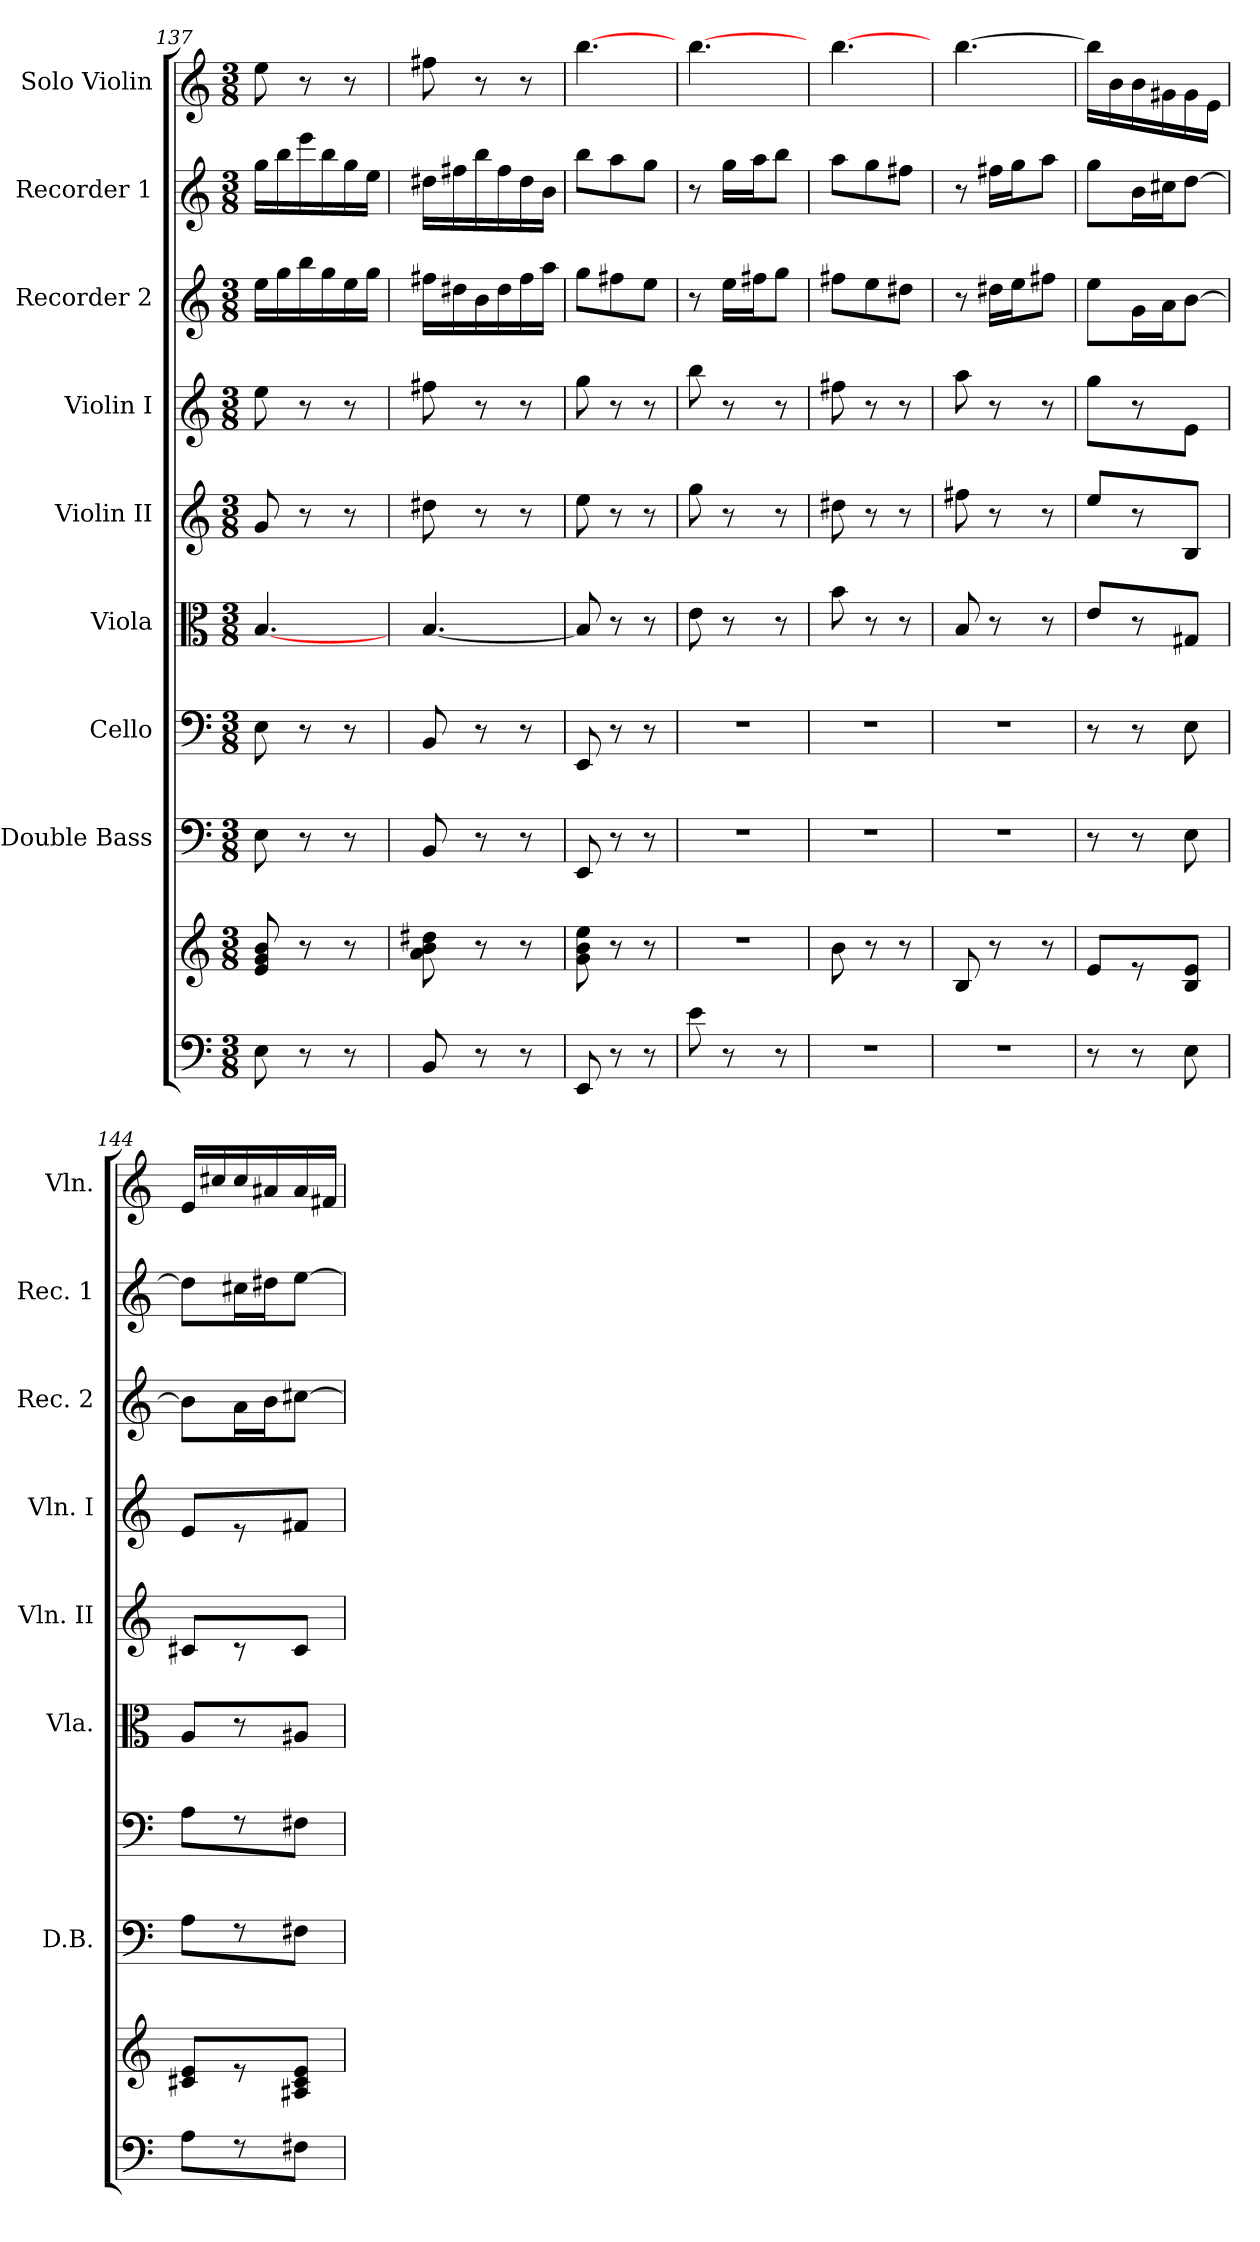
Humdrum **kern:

**kern	**kern	**kern	**kern	**kern	**kern	**kern	**kern	**kern	**kern
*part9	*part9	*part8	*part7	*part6	*part5	*part4	*part3	*part2	*part1
*staff10	*staff9	*staff8	*staff7	*staff6	*staff5	*staff4	*staff3	*staff2	*staff1
*	*	*I"Double Bass	*I"Cello	*I"Viola	*I"Violin II	*I"Violin I	*I"Recorder 2	*I"Recorder 1	*I"Solo Violin
*	*	*I'D.B.	*	*I'Vla.	*I'Vln. II	*I'Vln. I	*I'Rec. 2	*I'Rec. 1	*I'Vln.
*clefF4	*clefG2	*clefF4	*clefF4	*clefC3	*clefG2	*clefG2	*clefG2	*clefG2	*clefG2
*	*	*ITrd7c12	*	*	*	*	*	*	*
*M3/8	*M3/8	*M3/8	*M3/8	*M3/8	*M3/8	*M3/8	*M3/8	*M3/8	*M3/8
=137	=137	=137	=137	=137	=137	=137	=137	=137	=137
8E\	8e/ 8g/ 8b/	8EE\	8E\	[4.B/	8g/	8ee\	16ee\LL	16gg\LL	8ee\
.	.	.	.	.	.	.	16gg\	16bb\	.
8r	8r	8r	8r	.	8r	8r	16bb\	16eee\	8r
.	.	.	.	.	.	.	16gg\	16bb\	.
8r	8r	8r	8r	.	8r	8r	16ee\	16gg\	8r
.	.	.	.	.	.	.	16gg\JJ	16ee\JJ	.
=138	=138	=138	=138	=138	=138	=138	=138	=138	=138
8BB/	8a\ 8b\ 8dd#\	8BBB/	8BB/	[4.B/	8dd#\	8ff#\	16ff#\LL	16dd#\LL	8ff#\
.	.	.	.	.	.	.	16dd#\	16ff#\	.
8r	8r	8r	8r	.	8r	8r	16b\	16bb\	8r
.	.	.	.	.	.	.	16dd#\	16ff#\	.
8r	8r	8r	8r	.	8r	8r	16ff#\	16dd#\	8r
.	.	.	.	.	.	.	16aa\JJ	16b\JJ	.
=139	=139	=139	=139	=139	=139	=139	=139	=139	=139
8EE/	8g\ 8b\ 8ee\	8EEE/	8EE/	8B/]	8ee\	8gg\	8gg\L	8bb\L	[4.bb\
8r	8r	8r	8r	8r	8r	8r	8ff#\	8aa\	.
8r	8r	8r	8r	8r	8r	8r	8ee\J	8gg\J	.
=140	=140	=140	=140	=140	=140	=140	=140	=140	=140
8e\	4.r	4.r	4.r	8e\	8gg\	8bb\	8r	8r	[4.bb\
8r	.	.	.	8r	8r	8r	16ee\LL	16gg\LL	.
.	.	.	.	.	.	.	16ff#\J	16aa\J	.
8r	.	.	.	8r	8r	8r	8gg\J	8bb\J	.
=141	=141	=141	=141	=141	=141	=141	=141	=141	=141
4.r	8b\	4.r	4.r	8b\	8dd#\	8ff#\	8ff#\L	8aa\L	[4.bb\
.	8r	.	.	8r	8r	8r	8ee\	8gg\	.
.	8r	.	.	8r	8r	8r	8dd#\J	8ff#\J	.
=142	=142	=142	=142	=142	=142	=142	=142	=142	=142
4.r	8B/	4.r	4.r	8B/	8ff#\	8aa\	8r	8r	[4.bb\
.	8r	.	.	8r	8r	8r	16dd#\LL	16ff#\LL	.
.	.	.	.	.	.	.	16ee\J	16gg\J	.
.	8r	.	.	8r	8r	8r	8ff#\J	8aa\J	.
=143	=143	=143	=143	=143	=143	=143	=143	=143	=143
8r	8e/L	8r	8r	8e/L	8ee/L	8gg\L	8ee\L	8gg\L	16bb\LL]
.	.	.	.	.	.	.	.	.	16b\
8r	8r	8r	8r	8r	8r	8r	16g\L	16b\L	16b\
.	.	.	.	.	.	.	16a\J	16cc#\J	16g#\
8E\	8B/ 8e/J	8EE\	8E\	8G#/J	8B/J	8e\J	[8b\J	[8dd\J	16g#\
.	.	.	.	.	.	.	.	.	16e\JJ
!!LO:LB:g=z
=144	=144	=144	=144	=144	=144	=144	=144	=144	=144
8A\L	8c#/ 8e/L	8AA\L	8A\L	8A/L	8c#/L	8e/L	8b\L]	8dd\L]	16e/LL
.	.	.	.	.	.	.	.	.	16cc#/
8r	8r	8r	8r	8r	8r	8r	16a\L	16cc#\L	16cc#/
.	.	.	.	.	.	.	16b\J	16dd#\J	16a#/
8F#\J	8A#/ 8c#/ 8e/J	8FF#\J	8F#\J	8A#/J	8c#/J	8f#/J	[8cc#\J	[8ee\J	16a#/
.	.	.	.	.	.	.	.	.	16f#/JJ
=	=	=	=	=	=	=	=	=	=
*-	*-	*-	*-	*-	*-	*-	*-	*-	*-
